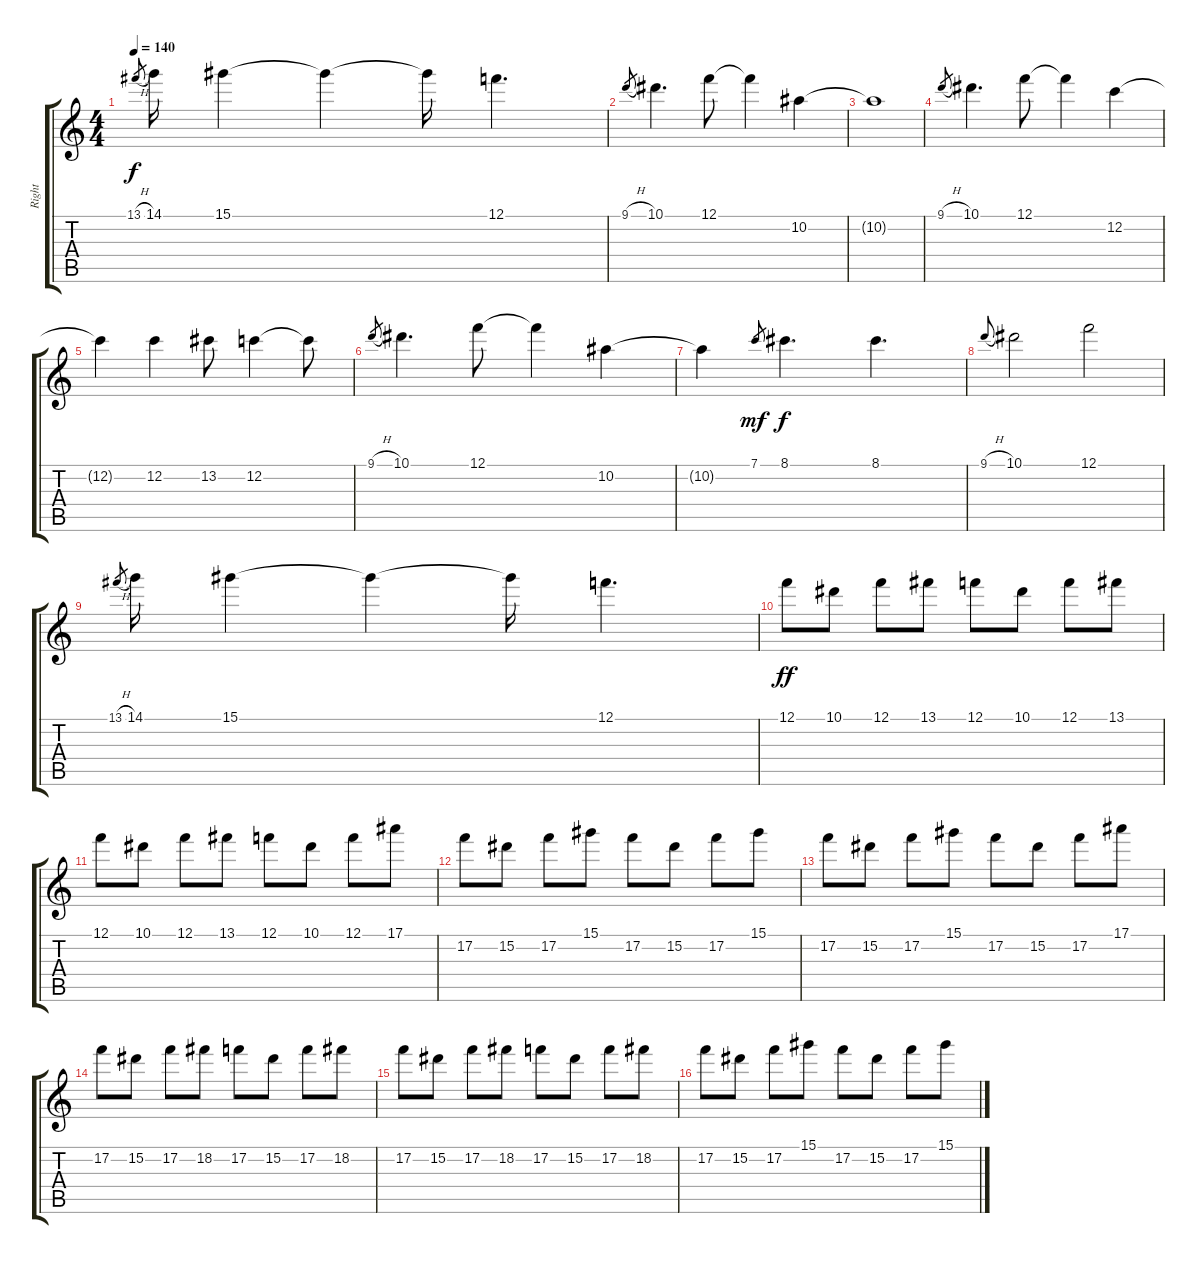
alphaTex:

\track ("Right" "Right") {instrument brightacousticpiano}
\staff {score tabs}
\tuning (F5 C5 Ab4 Eb4 Bb3 F3) {hide}
\ts (4 4)
\tempo 140
\clef g2
\ks c
13.1{h}.8{gr dy f} 14.1.16 15.1.4 15.1{t}.4 15.1{t}.16 12.1.4{d} |
9.1{h}.8{gr} 10.1.4{d} 12.1.8 12.1{t}.4 10.2.4 |
10.2{t}.1 |
9.1{h}.8{gr} 10.1.4{d} 12.1.8 12.1{t}.4 12.2.4 |
12.2{t}.4 12.2.4 13.2.8 12.2.4 12.2{t}.8 |
9.1{h}.8{gr} 10.1.4{d} 12.1.8 12.1{t}.4 10.2.4 |
10.2{t}.4 7.1.8{gr dy mf} 8.1.4{d dy f} 8.1.4{d} |
9.1{h}.8{gr onbeat} 10.1.2 12.1.2 |
13.1{h}.8{gr} 14.1.16 15.1.4 15.1{t}.4 15.1{t}.16 12.1.4{d} |
12.1.8{dy ff} 10.1.8 12.1.8 13.1.8 12.1.8 10.1.8 12.1.8 13.1.8 |
12.1.8 10.1.8 12.1.8 13.1.8 12.1.8 10.1.8 12.1.8 17.1.8 |
17.2.8 15.2.8 17.2.8 15.1.8 17.2.8 15.2.8 17.2.8 15.1.8 |
17.2.8 15.2.8 17.2.8 15.1.8 17.2.8 15.2.8 17.2.8 17.1.8 |
17.2.8 15.2.8 17.2.8 18.2.8 17.2.8 15.2.8 17.2.8 18.2.8 |
17.2.8 15.2.8 17.2.8 18.2.8 17.2.8 15.2.8 17.2.8 18.2.8 |
17.2.8 15.2.8 17.2.8 15.1.8 17.2.8 15.2.8 17.2.8 15.1.8
